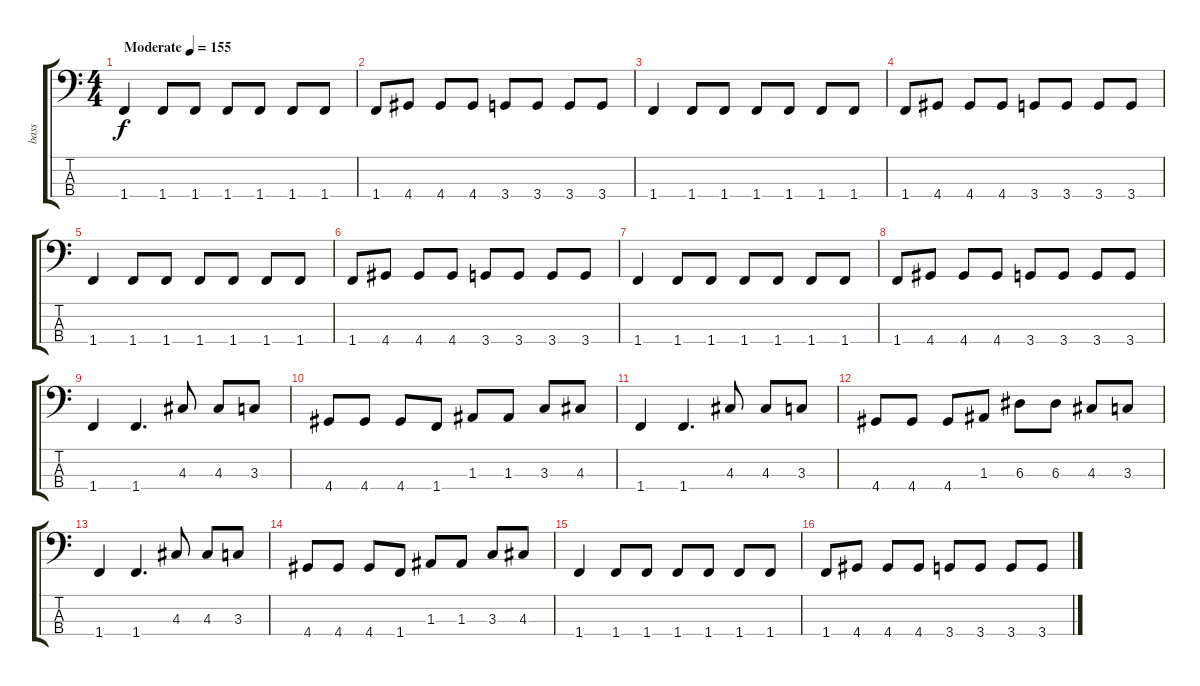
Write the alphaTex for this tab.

\track ("bass" "bass") {instrument electricbasspick}
\staff {score tabs}
\tuning (G2 D2 A1 E1) {hide}
\ts (4 4)
\tempo (155 "Moderate")
\clef f4
\ks c
1.4.4{dy f instrument electricbasspick} 1.4.8 1.4.8 1.4.8 1.4.8 1.4.8 1.4.8 |
1.4.8 4.4.8 4.4.8 4.4.8 3.4.8 3.4.8 3.4.8 3.4.8 |
1.4.4 1.4.8 1.4.8 1.4.8 1.4.8 1.4.8 1.4.8 |
1.4.8 4.4.8 4.4.8 4.4.8 3.4.8 3.4.8 3.4.8 3.4.8 |
1.4.4 1.4.8 1.4.8 1.4.8 1.4.8 1.4.8 1.4.8 |
1.4.8 4.4.8 4.4.8 4.4.8 3.4.8 3.4.8 3.4.8 3.4.8 |
1.4.4 1.4.8 1.4.8 1.4.8 1.4.8 1.4.8 1.4.8 |
1.4.8 4.4.8 4.4.8 4.4.8 3.4.8 3.4.8 3.4.8 3.4.8 |
1.4.4 1.4.4{d} 4.3.8 4.3.8 3.3.8 |
4.4.8 4.4.8 4.4.8 1.4.8 1.3.8 1.3.8 3.3.8 4.3.8 |
1.4.4 1.4.4{d} 4.3.8 4.3.8 3.3.8 |
4.4.8 4.4.8 4.4.8 1.3.8 6.3.8 6.3.8 4.3.8 3.3.8 |
1.4.4 1.4.4{d} 4.3.8 4.3.8 3.3.8 |
4.4.8 4.4.8 4.4.8 1.4.8 1.3.8 1.3.8 3.3.8 4.3.8 |
1.4.4 1.4.8 1.4.8 1.4.8 1.4.8 1.4.8 1.4.8 |
1.4.8 4.4.8 4.4.8 4.4.8 3.4.8 3.4.8 3.4.8 3.4.8
